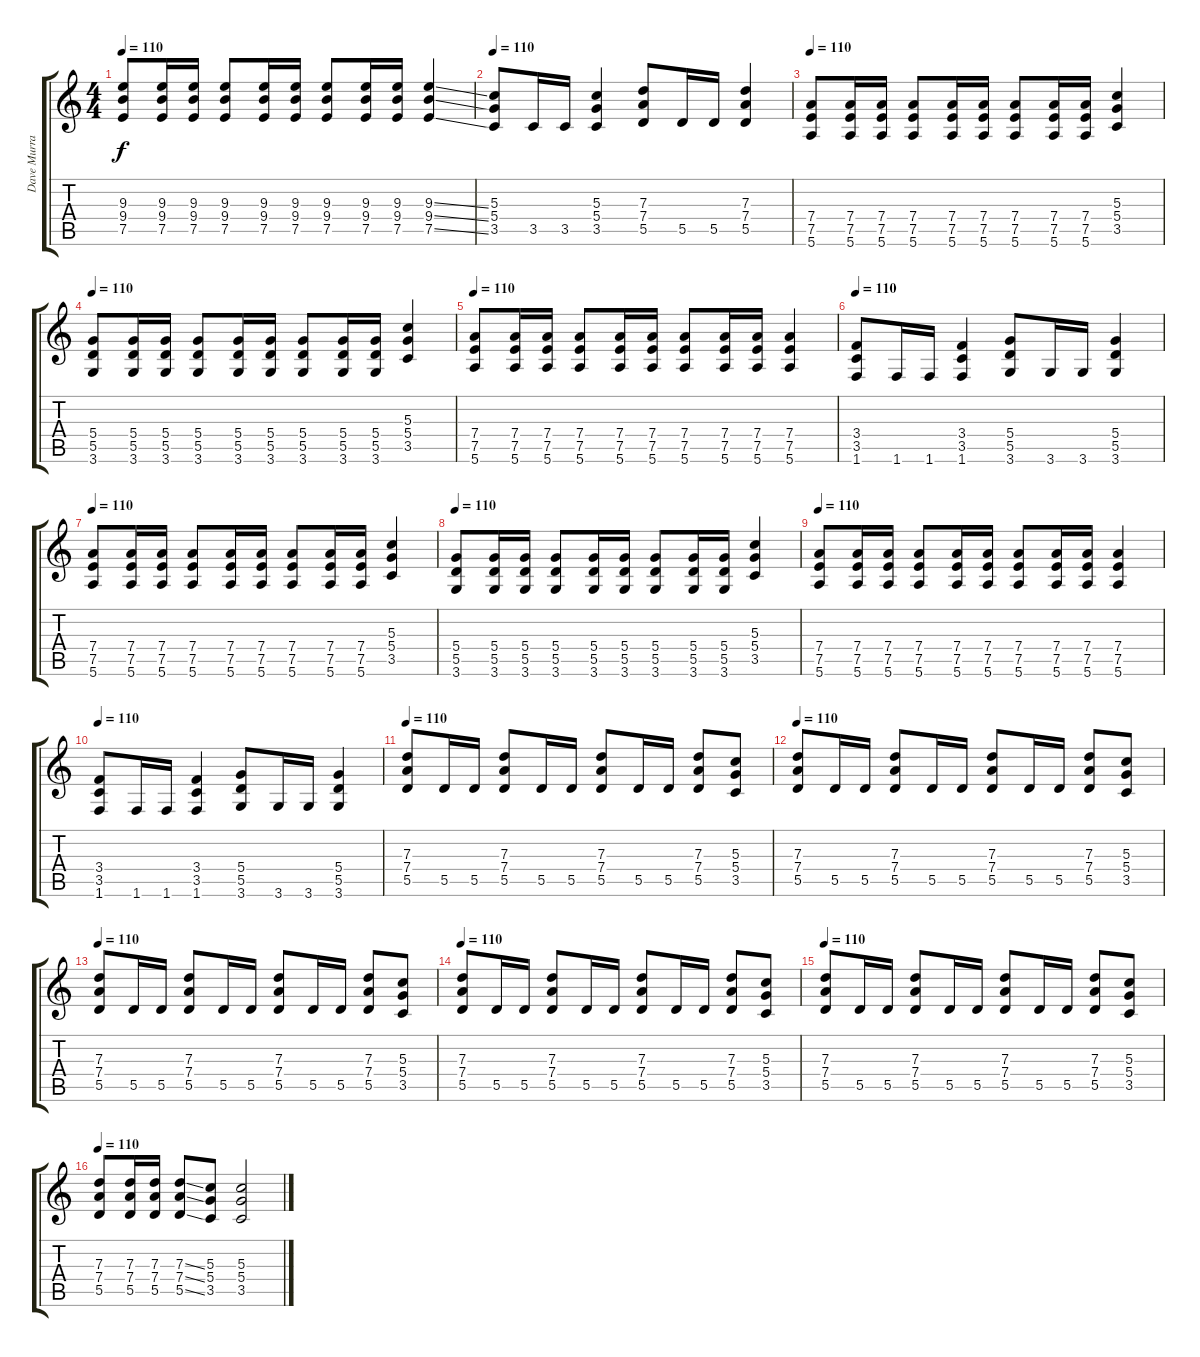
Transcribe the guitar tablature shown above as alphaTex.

\track ("Dave Murray" "Dave Murra") {instrument distortionguitar}
\staff {score tabs}
\tuning (E4 B3 G3 D3 A2 E2) {hide}
\ts (4 4)
\tempo 110
\clef g2
\ks c
(9.3 9.4 7.5).8{dy f} (9.3 9.4 7.5).16 (9.3 9.4 7.5).16 (9.3 9.4 7.5).8 (9.3 9.4 7.5).16 (9.3 9.4 7.5).16 (9.3 9.4 7.5).8 (9.3 9.4 7.5).16 (9.3 9.4 7.5).16 (9.3{ss} 9.4{ss} 7.5{ss}).4 |
\tempo 110
(5.3 5.4 3.5).8{volume 10} 3.5.16 3.5.16 (5.3 5.4 3.5).4 (7.3 7.4 5.5).8 5.5.16 5.5.16 (7.3 7.4 5.5).4 |
\tempo 110
(7.4 7.5 5.6).8 (7.4 7.5 5.6).16 (7.4 7.5 5.6).16 (7.4 7.5 5.6).8 (7.4 7.5 5.6).16 (7.4 7.5 5.6).16 (7.4 7.5 5.6).8 (7.4 7.5 5.6).16 (7.4 7.5 5.6).16 (5.3 5.4 3.5).4 |
\tempo 110
(5.4 5.5 3.6).8{volume 10} (5.4 5.5 3.6).16 (5.4 5.5 3.6).16 (5.4 5.5 3.6).8 (5.4 5.5 3.6).16 (5.4 5.5 3.6).16 (5.4 5.5 3.6).8 (5.4 5.5 3.6).16 (5.4 5.5 3.6).16 (5.3 5.4 3.5).4 |
\tempo 110
(7.4 7.5 5.6).8 (7.4 7.5 5.6).16 (7.4 7.5 5.6).16 (7.4 7.5 5.6).8 (7.4 7.5 5.6).16 (7.4 7.5 5.6).16 (7.4 7.5 5.6).8 (7.4 7.5 5.6).16 (7.4 7.5 5.6).16 (7.4 7.5 5.6).4 |
\tempo 110
(3.4 3.5 1.6).8{volume 10} 1.6.16 1.6.16 (3.4 3.5 1.6).4 (5.4 5.5 3.6).8 3.6.16 3.6.16 (5.4 5.5 3.6).4 |
\tempo 110
(7.4 7.5 5.6).8 (7.4 7.5 5.6).16 (7.4 7.5 5.6).16 (7.4 7.5 5.6).8 (7.4 7.5 5.6).16 (7.4 7.5 5.6).16 (7.4 7.5 5.6).8 (7.4 7.5 5.6).16 (7.4 7.5 5.6).16 (5.3 5.4 3.5).4 |
\tempo 110
(5.4 5.5 3.6).8 (5.4 5.5 3.6).16 (5.4 5.5 3.6).16 (5.4 5.5 3.6).8 (5.4 5.5 3.6).16 (5.4 5.5 3.6).16 (5.4 5.5 3.6).8 (5.4 5.5 3.6).16 (5.4 5.5 3.6).16 (5.3 5.4 3.5).4 |
\tempo 110
(7.4 7.5 5.6).8{volume 10} (7.4 7.5 5.6).16 (7.4 7.5 5.6).16 (7.4 7.5 5.6).8 (7.4 7.5 5.6).16 (7.4 7.5 5.6).16 (7.4 7.5 5.6).8 (7.4 7.5 5.6).16 (7.4 7.5 5.6).16 (7.4 7.5 5.6).4 |
\tempo 110
(3.4 3.5 1.6).8{volume 10} 1.6.16 1.6.16 (3.4 3.5 1.6).4 (5.4 5.5 3.6).8 3.6.16 3.6.16 (5.4 5.5 3.6).4 |
\tempo 110
(7.3 7.4 5.5).8{volume 10} 5.5.16 5.5.16 (7.3 7.4 5.5).8 5.5.16 5.5.16 (7.3 7.4 5.5).8 5.5.16 5.5.16 (7.3 7.4 5.5).8 (5.3 5.4 3.5).8 |
\tempo 110
(7.3 7.4 5.5).8{volume 10} 5.5.16 5.5.16 (7.3 7.4 5.5).8 5.5.16 5.5.16 (7.3 7.4 5.5).8 5.5.16 5.5.16 (7.3 7.4 5.5).8 (5.3 5.4 3.5).8 |
\tempo 110
(7.3 7.4 5.5).8{volume 10} 5.5.16 5.5.16 (7.3 7.4 5.5).8 5.5.16 5.5.16 (7.3 7.4 5.5).8 5.5.16 5.5.16 (7.3 7.4 5.5).8 (5.3 5.4 3.5).8 |
\tempo 110
(7.3 7.4 5.5).8{volume 10} 5.5.16 5.5.16 (7.3 7.4 5.5).8 5.5.16 5.5.16 (7.3 7.4 5.5).8 5.5.16 5.5.16 (7.3 7.4 5.5).8 (5.3 5.4 3.5).8 |
\tempo 110
(7.3 7.4 5.5).8{volume 10} 5.5.16 5.5.16 (7.3 7.4 5.5).8 5.5.16 5.5.16 (7.3 7.4 5.5).8 5.5.16 5.5.16 (7.3 7.4 5.5).8 (5.3 5.4 3.5).8 |
\tempo 110
(7.3 7.4 5.5).8 (7.3 7.4 5.5).16 (7.3 7.4 5.5).16 (7.3{ss} 7.4{ss} 5.5{ss}).8 (5.3 5.4 3.5).8 (5.3 5.4 3.5).2
